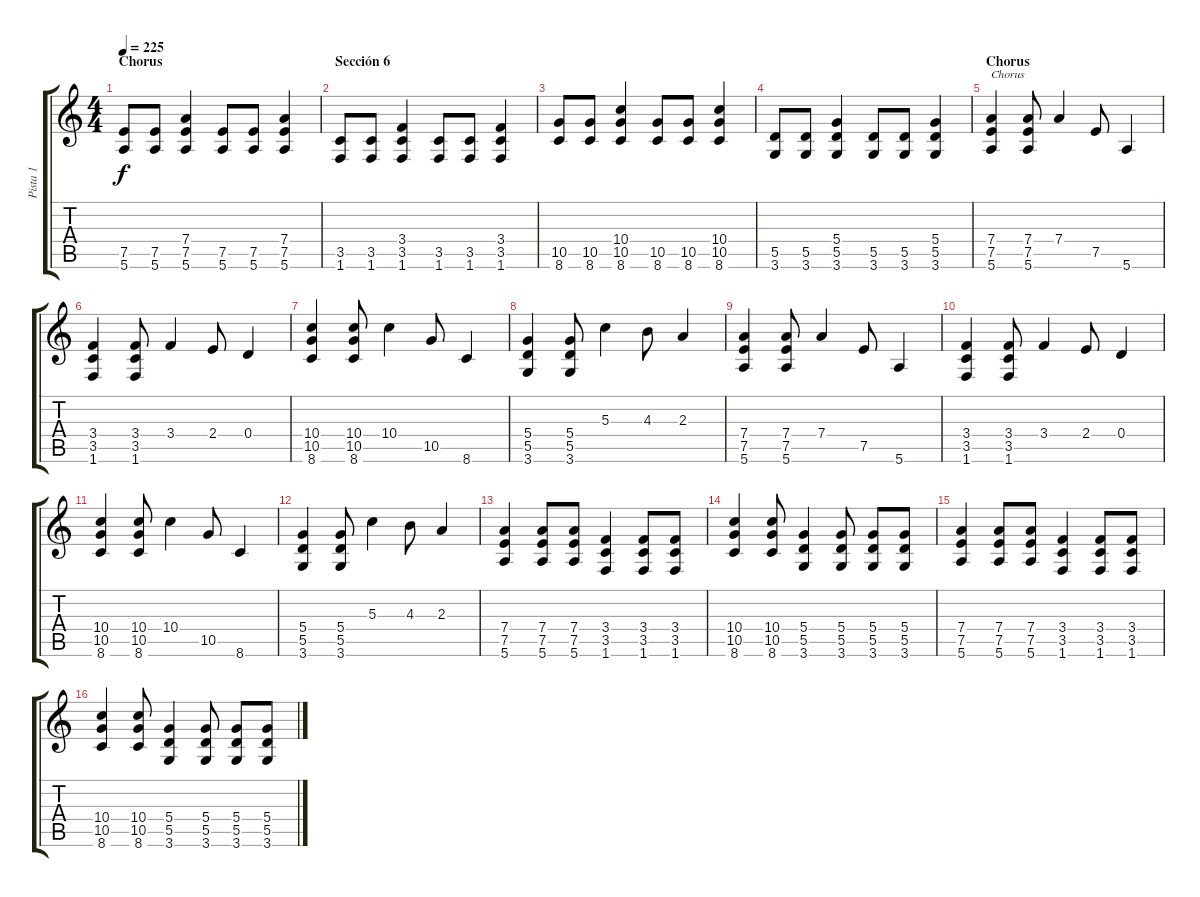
\track ("Pista 1" "Pista 1") {instrument distortionguitar}
\staff {score tabs}
\tuning (E4 B3 G3 D3 A2 E2) {hide}
\ts (4 4)
\section ("" "Chorus")
\tempo 225
\clef g2
\ks c
(7.5 5.6).8{dy f} (7.5 5.6).8 (7.4 7.5 5.6).4 (7.5 5.6).8 (7.5 5.6).8 (7.4 7.5 5.6).4 |
\section ("" "Sección 6")
(3.5 1.6).8 (3.5 1.6).8 (3.4 3.5 1.6).4 (3.5 1.6).8 (3.5 1.6).8 (3.4 3.5 1.6).4 |
(10.5 8.6).8 (10.5 8.6).8 (10.4 10.5 8.6).4 (10.5 8.6).8 (10.5 8.6).8 (10.4 10.5 8.6).4 |
(5.5 3.6).8 (5.5 3.6).8 (5.4 5.5 3.6).4 (5.5 3.6).8 (5.5 3.6).8 (5.4 5.5 3.6).4 |
\section ("" "Chorus")
(7.4 7.5 5.6).4{txt "Chorus"} (7.4 7.5 5.6).8 7.4.4 7.5.8 5.6.4 |
(3.4 3.5 1.6).4 (3.4 3.5 1.6).8 3.4.4 2.4.8 0.4.4 |
(10.4 10.5 8.6).4 (10.4 10.5 8.6).8 10.4.4 10.5.8 8.6.4 |
(5.4 5.5 3.6).4 (5.4 5.5 3.6).8 5.3.4 4.3.8 2.3.4 |
(7.4 7.5 5.6).4 (7.4 7.5 5.6).8 7.4.4 7.5.8 5.6.4 |
(3.4 3.5 1.6).4 (3.4 3.5 1.6).8 3.4.4 2.4.8 0.4.4 |
(10.4 10.5 8.6).4 (10.4 10.5 8.6).8 10.4.4 10.5.8 8.6.4 |
(5.4 5.5 3.6).4 (5.4 5.5 3.6).8 5.3.4 4.3.8 2.3.4 |
(7.4 7.5 5.6).4 (7.4 7.5 5.6).8 (7.4 7.5 5.6).8 (3.4 3.5 1.6).4 (3.4 3.5 1.6).8 (3.4 3.5 1.6).8 |
(10.4 10.5 8.6).4 (10.4 10.5 8.6).8 (5.4 5.5 3.6).4 (5.4 5.5 3.6).8 (5.4 5.5 3.6).8 (5.4 5.5 3.6).8 |
(7.4 7.5 5.6).4 (7.4 7.5 5.6).8 (7.4 7.5 5.6).8 (3.4 3.5 1.6).4 (3.4 3.5 1.6).8 (3.4 3.5 1.6).8 |
(10.4 10.5 8.6).4 (10.4 10.5 8.6).8 (5.4 5.5 3.6).4 (5.4 5.5 3.6).8 (5.4 5.5 3.6).8 (5.4 5.5 3.6).8
